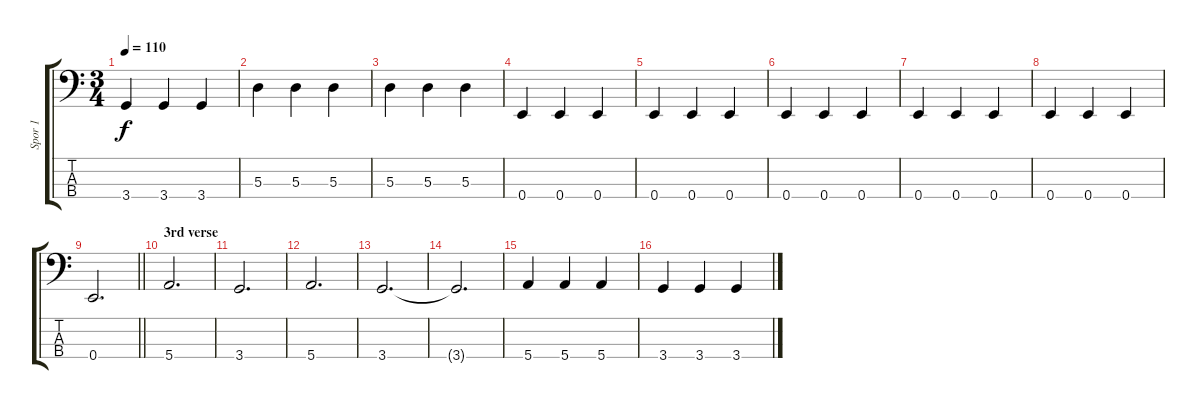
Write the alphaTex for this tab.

\track ("Spor 1" "Spor 1") {instrument electricbassfinger}
\staff {score tabs}
\tuning (G2 D2 A1 E1) {hide}
\ts (3 4)
\tempo 110
\clef f4
\ks c
3.4.4{dy f} 3.4.4 3.4.4 |
5.3.4 5.3.4 5.3.4 |
5.3.4 5.3.4 5.3.4 |
0.4.4 0.4.4 0.4.4 |
0.4.4 0.4.4 0.4.4 |
0.4.4 0.4.4 0.4.4 |
0.4.4 0.4.4 0.4.4 |
0.4.4 0.4.4 0.4.4 |
\barLineRight lightlight
0.4.2{d} |
\section ("" "3rd verse")
5.4.2{d} |
3.4.2{d} |
5.4.2{d} |
3.4.2{d} |
3.4{t}.2{d} |
5.4.4 5.4.4 5.4.4 |
3.4.4 3.4.4 3.4.4
